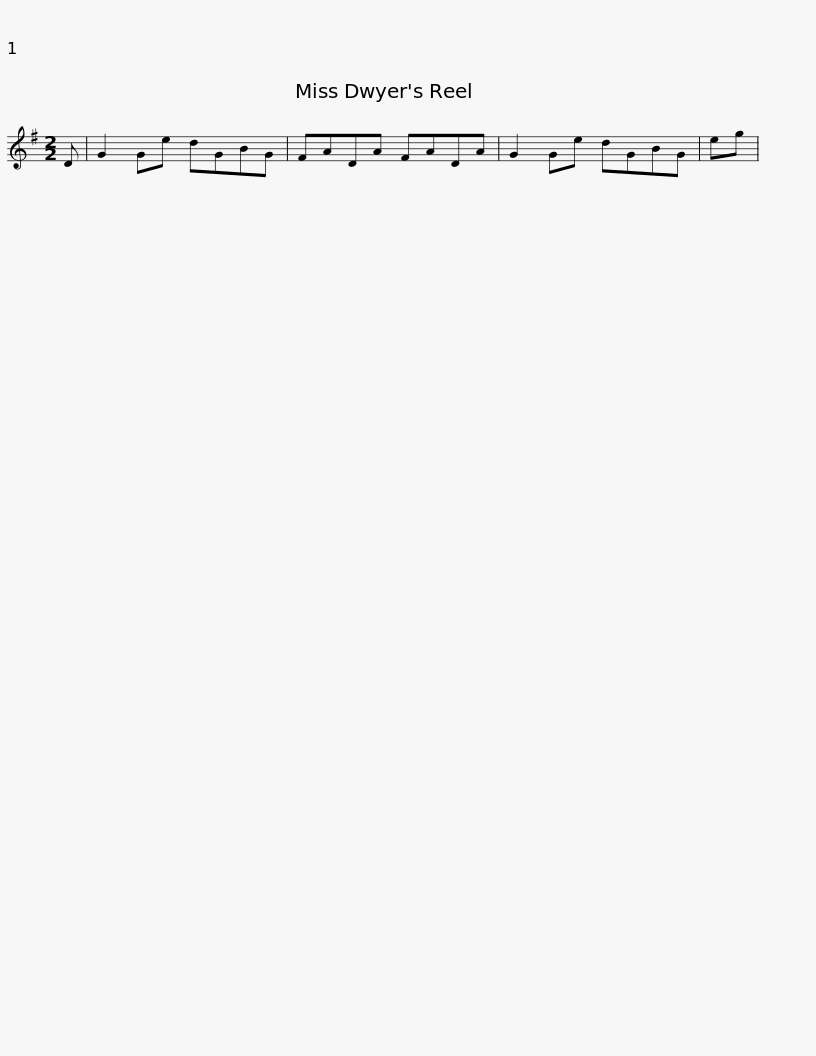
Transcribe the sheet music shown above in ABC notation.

X:1
L:1/8
M:2/2
I:linebreak $
K:G
V:1 treble
V:1
 D | G2 Ge dGBG | FADA FADA | G2 Ge dGBG | eg | %5
